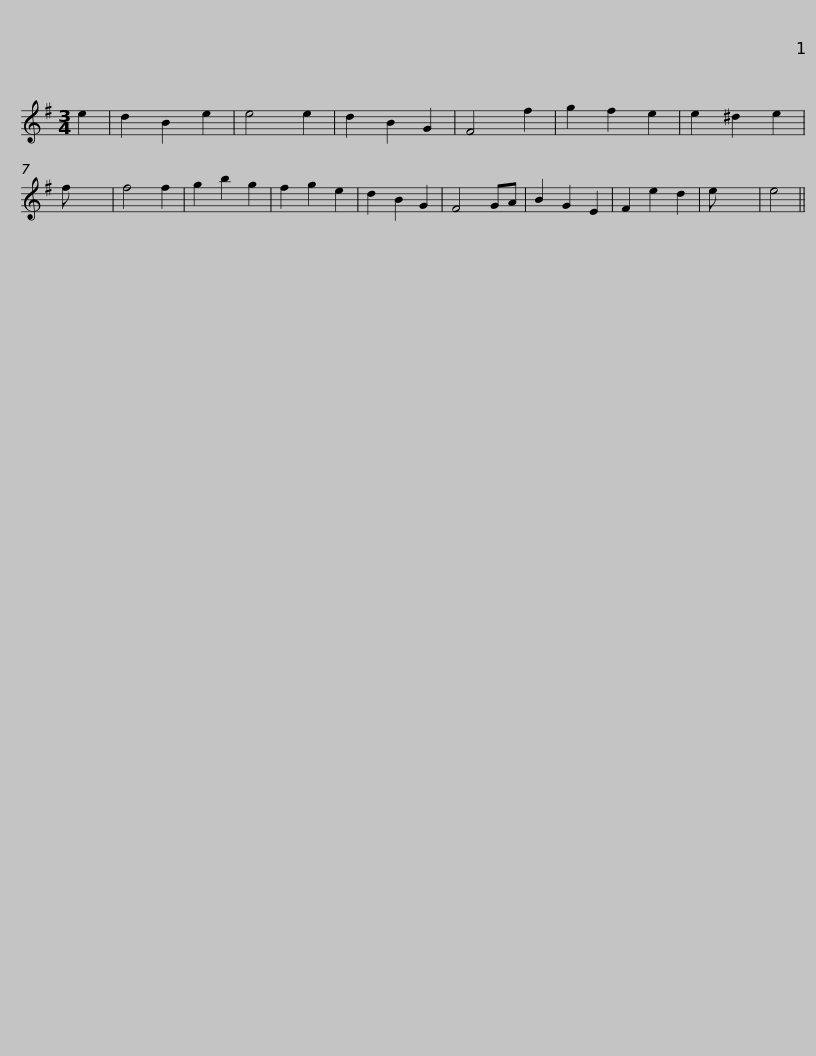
X:1
L:1/8
M:3/4
I:linebreak $
K:Emin
V:1 treble
V:1
 e2 | d2 B2 e2 | e4 e2 | d2 B2 G2 | F4 f2 | %5
 g2 f2 e2 | e2 ^d2 e2 | f- x4 | f4 f2 | g2 b2 g2 | %10
 f2 g2 e2 | d2 B2 G2 | F4 GA | B2 G2 E2 |$ F2 e2 d2 | %15
 e- x4 | e4 || %17
